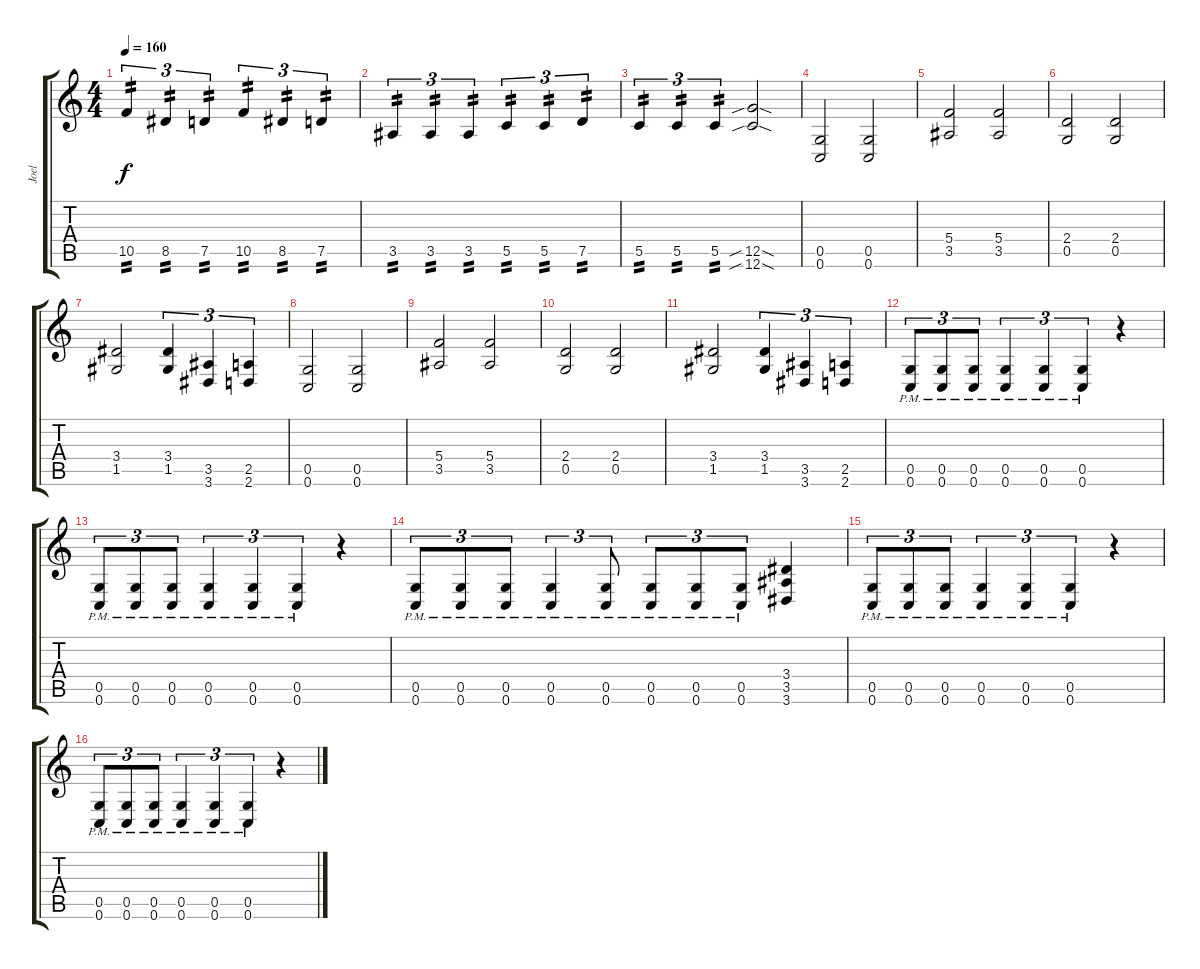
\track ("Joel" "Joel") {instrument distortionguitar}
\staff {score tabs}
\tuning (D4 A3 F3 C3 G2 C2) {hide}
\ts (4 4)
\tempo 160
\clef g2
\ks c
10.5.4{tu (3 2) tp 2 dy f} 8.5.4{tu (3 2) tp 2} 7.5.4{tu (3 2) tp 2} 10.5.4{tu (3 2) tp 2} 8.5.4{tu (3 2) tp 2} 7.5.4{tu (3 2) tp 2} |
3.5.4{tu (3 2) tp 2} 3.5.4{tu (3 2) tp 2} 3.5.4{tu (3 2) tp 2} 5.5.4{tu (3 2) tp 2} 5.5.4{tu (3 2) tp 2} 7.5.4{tu (3 2) tp 2} |
5.5.4{tu (3 2) tp 2} 5.5.4{tu (3 2) tp 2} 5.5.4{tu (3 2) tp 2} (12.5{sib sod} 12.6{sib sod}).2 |
(0.5 0.6).2 (0.5 0.6).2 |
(5.4 3.5).2 (5.4 3.5).2 |
(2.4 0.5).2 (2.4 0.5).2 |
(3.4 1.5).2 (3.4 1.5).4{tu (3 2)} (3.5 3.6).4{tu (3 2)} (2.5 2.6).4{tu (3 2)} |
(0.5 0.6).2 (0.5 0.6).2 |
(5.4 3.5).2 (5.4 3.5).2 |
(2.4 0.5).2 (2.4 0.5).2 |
(3.4 1.5).2 (3.4 1.5).4{tu (3 2)} (3.5 3.6).4{tu (3 2)} (2.5 2.6).4{tu (3 2)} |
(0.5{pm} 0.6{pm}).8{tu (3 2)} (0.5{pm} 0.6{pm}).8{tu (3 2)} (0.5{pm} 0.6{pm}).8{tu (3 2)} (0.5{pm} 0.6{pm}).4{tu (3 2)} (0.5{pm} 0.6{pm}).4{tu (3 2)} (0.5{pm} 0.6{pm}).4{tu (3 2)} r.4 |
(0.5{pm} 0.6{pm}).8{tu (3 2)} (0.5{pm} 0.6{pm}).8{tu (3 2)} (0.5{pm} 0.6{pm}).8{tu (3 2)} (0.5{pm} 0.6{pm}).4{tu (3 2)} (0.5{pm} 0.6{pm}).4{tu (3 2)} (0.5{pm} 0.6{pm}).4{tu (3 2)} r.4 |
(0.5{pm} 0.6{pm}).8{tu (3 2)} (0.5{pm} 0.6{pm}).8{tu (3 2)} (0.5{pm} 0.6{pm}).8{tu (3 2)} (0.5{pm} 0.6{pm}).4{tu (3 2)} (0.5{pm} 0.6{pm}).8{tu (3 2)} (0.5{pm} 0.6{pm}).8{tu (3 2)} (0.5{pm} 0.6{pm}).8{tu (3 2)} (0.5{pm} 0.6{pm}).8{tu (3 2)} (3.4 3.5 3.6).4 |
(0.5{pm} 0.6{pm}).8{tu (3 2)} (0.5{pm} 0.6{pm}).8{tu (3 2)} (0.5{pm} 0.6{pm}).8{tu (3 2)} (0.5{pm} 0.6{pm}).4{tu (3 2)} (0.5{pm} 0.6{pm}).4{tu (3 2)} (0.5{pm} 0.6{pm}).4{tu (3 2)} r.4 |
(0.5{pm} 0.6{pm}).8{tu (3 2)} (0.5{pm} 0.6{pm}).8{tu (3 2)} (0.5{pm} 0.6{pm}).8{tu (3 2)} (0.5{pm} 0.6{pm}).4{tu (3 2)} (0.5{pm} 0.6{pm}).4{tu (3 2)} (0.5{pm} 0.6{pm}).4{tu (3 2)} r.4
